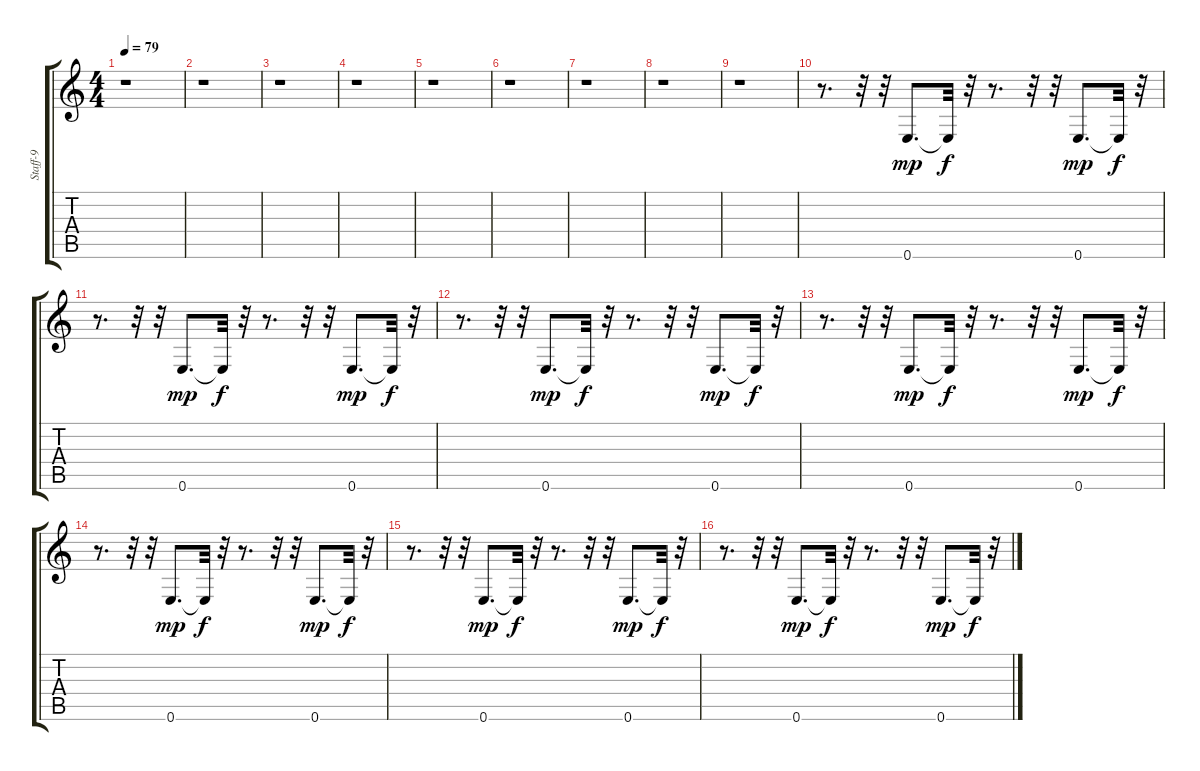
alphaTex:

\track ("Staff-9" "Staff-9") {instrument acousticguitarsteel}
\staff {score tabs}
\tuning (E4 B3 G3 D3 A2 E2) {hide}
\ts (4 4)
\tempo 79
\clef g2
\ks c
r.1{dy mp} |
r.1 |
r.1 |
r.1 |
r.1 |
r.1 |
r.1 |
r.1 |
r.1 |
r.8{d} r.32 r.32 0.6.8{d} 0.6{t}.32{dy f} r.32 r.8{d} r.32 r.32 0.6.8{d dy mp} 0.6{t}.32{dy f} r.32 |
r.8{d} r.32 r.32 0.6.8{d dy mp} 0.6{t}.32{dy f} r.32 r.8{d} r.32 r.32 0.6.8{d dy mp} 0.6{t}.32{dy f} r.32 |
r.8{d} r.32 r.32 0.6.8{d dy mp} 0.6{t}.32{dy f} r.32 r.8{d} r.32 r.32 0.6.8{d dy mp} 0.6{t}.32{dy f} r.32 |
r.8{d} r.32 r.32 0.6.8{d dy mp} 0.6{t}.32{dy f} r.32 r.8{d} r.32 r.32 0.6.8{d dy mp} 0.6{t}.32{dy f} r.32 |
r.8{d} r.32 r.32 0.6.8{d dy mp} 0.6{t}.32{dy f} r.32 r.8{d} r.32 r.32 0.6.8{d dy mp} 0.6{t}.32{dy f} r.32 |
r.8{d} r.32 r.32 0.6.8{d dy mp} 0.6{t}.32{dy f} r.32 r.8{d} r.32 r.32 0.6.8{d dy mp} 0.6{t}.32{dy f} r.32 |
r.8{d} r.32 r.32 0.6.8{d dy mp} 0.6{t}.32{dy f} r.32 r.8{d} r.32 r.32 0.6.8{d dy mp} 0.6{t}.32{dy f} r.32
